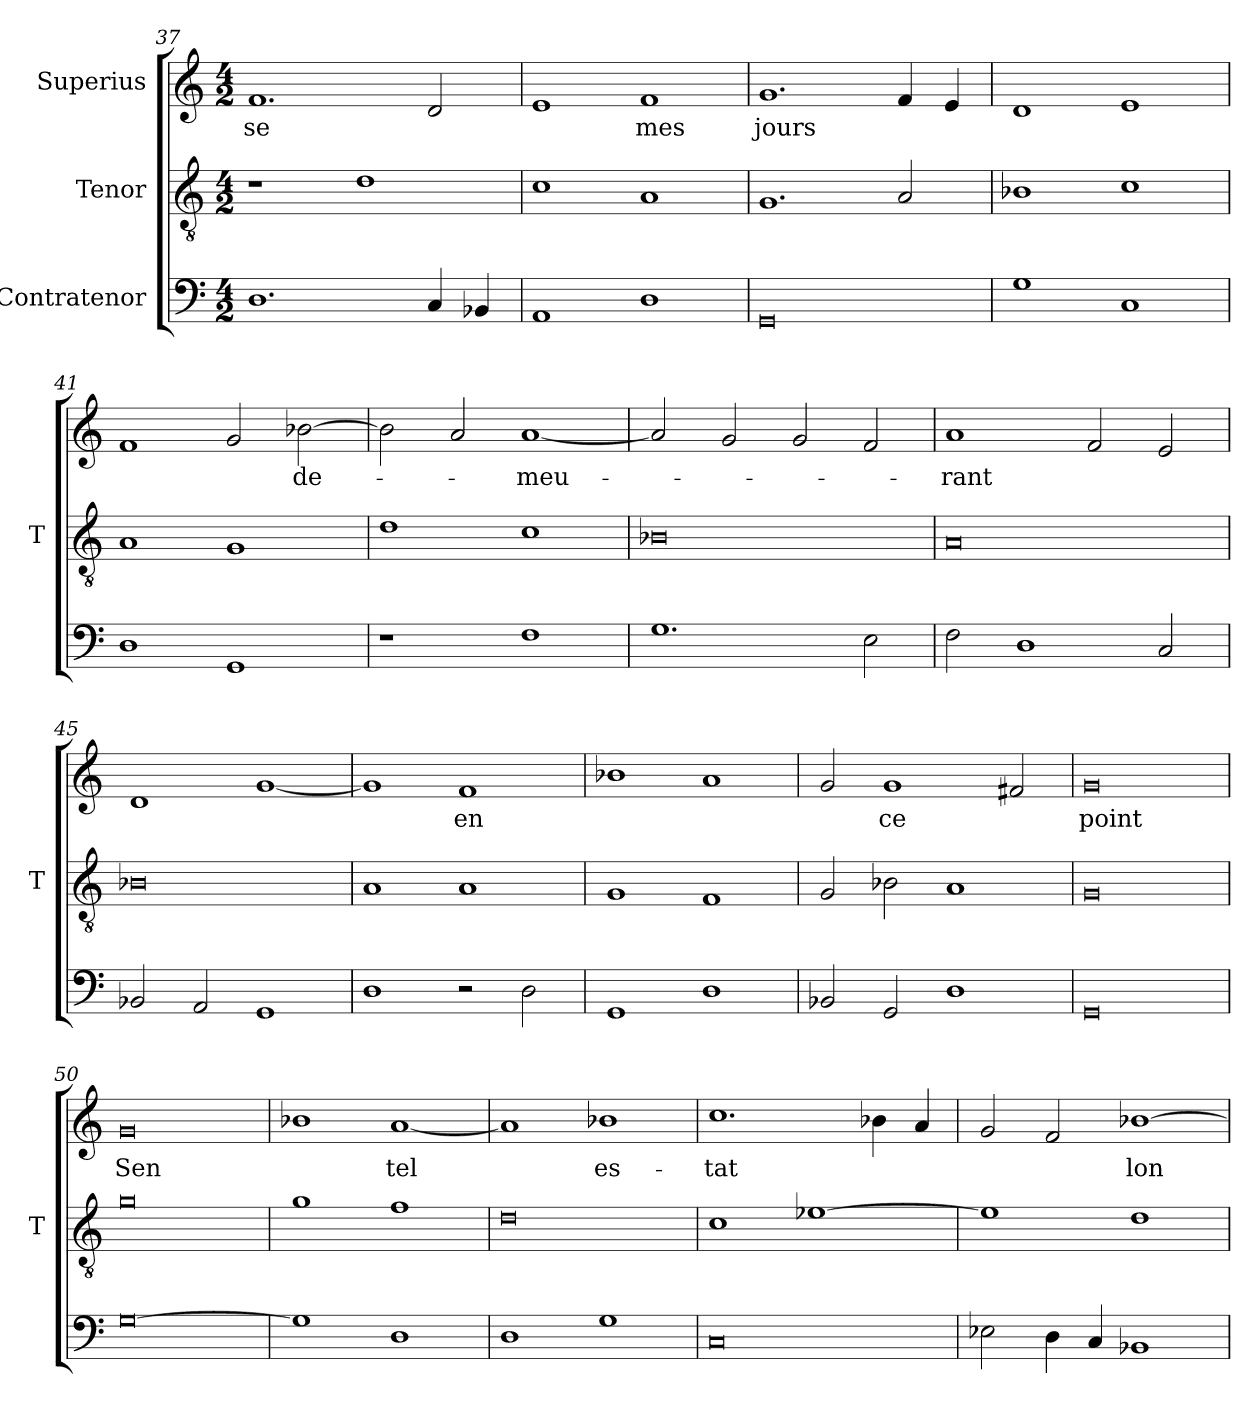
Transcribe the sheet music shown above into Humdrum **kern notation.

**kern	**kern	**kern	**text
*part3	*part2	*part1	*part1
*staff3	*staff2	*staff1	*staff1
*I"Contratenor	*I"Tenor	*I"Superius	*
*	*I'T	*	*
*clefF4	*clefGv2	*clefG2	*
*M4/2	*M4/2	*M4/2	*
=37	=37	=37	=37
1.D	1r	1.f	-se
.	1d	.	.
4C	.	2d	.
4BB-X	.	.	.
=38	=38	=38	=38
1AA	1c	1e	.
1D	1A	1f	-mes
=39	=39	=39	=39
0GG	1.G	1.g	-jours
.	2A	4f	.
.	.	4e	.
=40	=40	=40	=40
1G	1B-X	1d	.
1C	1c	1e	.
=41	=41	=41	=41
1D	1A	1f	.
1GG	1G	2g	.
.	.	[2b-X	de-
=42	=42	=42	=42
1r	1d	2b-]	.
.	.	2a	.
1F	1c	[1a	-meu-
=43	=43	=43	=43
1.G	0B-X	2a]	.
.	.	2g	.
.	.	2g	.
2E	.	2f	.
=44	=44	=44	=44
2F	0A	1a	-rant
1D	.	.	.
.	.	2f	.
2C	.	2e	.
=45	=45	=45	=45
2BB-X	0B-X	1d	.
2AA	.	.	.
1GG	.	[1g	.
=46	=46	=46	=46
1D	1A	1g]	.
2r	1A	1f	-en
2D	.	.	.
=47	=47	=47	=47
1GG	1G	1b-X	.
1D	1F	1a	.
=48	=48	=48	=48
2BB-X	2G	2g	.
2GG	2B-X	1g	-ce
1D	1A	.	.
.	.	2f#X	.
=49	=49	=49	=49
0GG	0G	0g	-point
=50	=50	=50	=50
[0G	0g	0g	-Sen
=51	=51	=51	=51
1G]	1g	1b-X	.
1D	1f	[1a	-tel
=52	=52	=52	=52
1D	0d	1a]	.
1G	.	1b-X	es-
=53	=53	=53	=53
0C	1c	1.cc	-tat
.	[1e-X	.	.
.	.	4b-X	.
.	.	4a	.
=54	=54	=54	=54
2E-X	1e-]	2g	.
4D	.	2f	.
4C	.	.	.
1BB-X	1d	[1b-X	lon-
=	=	=	=
*-	*-	*-	*-
